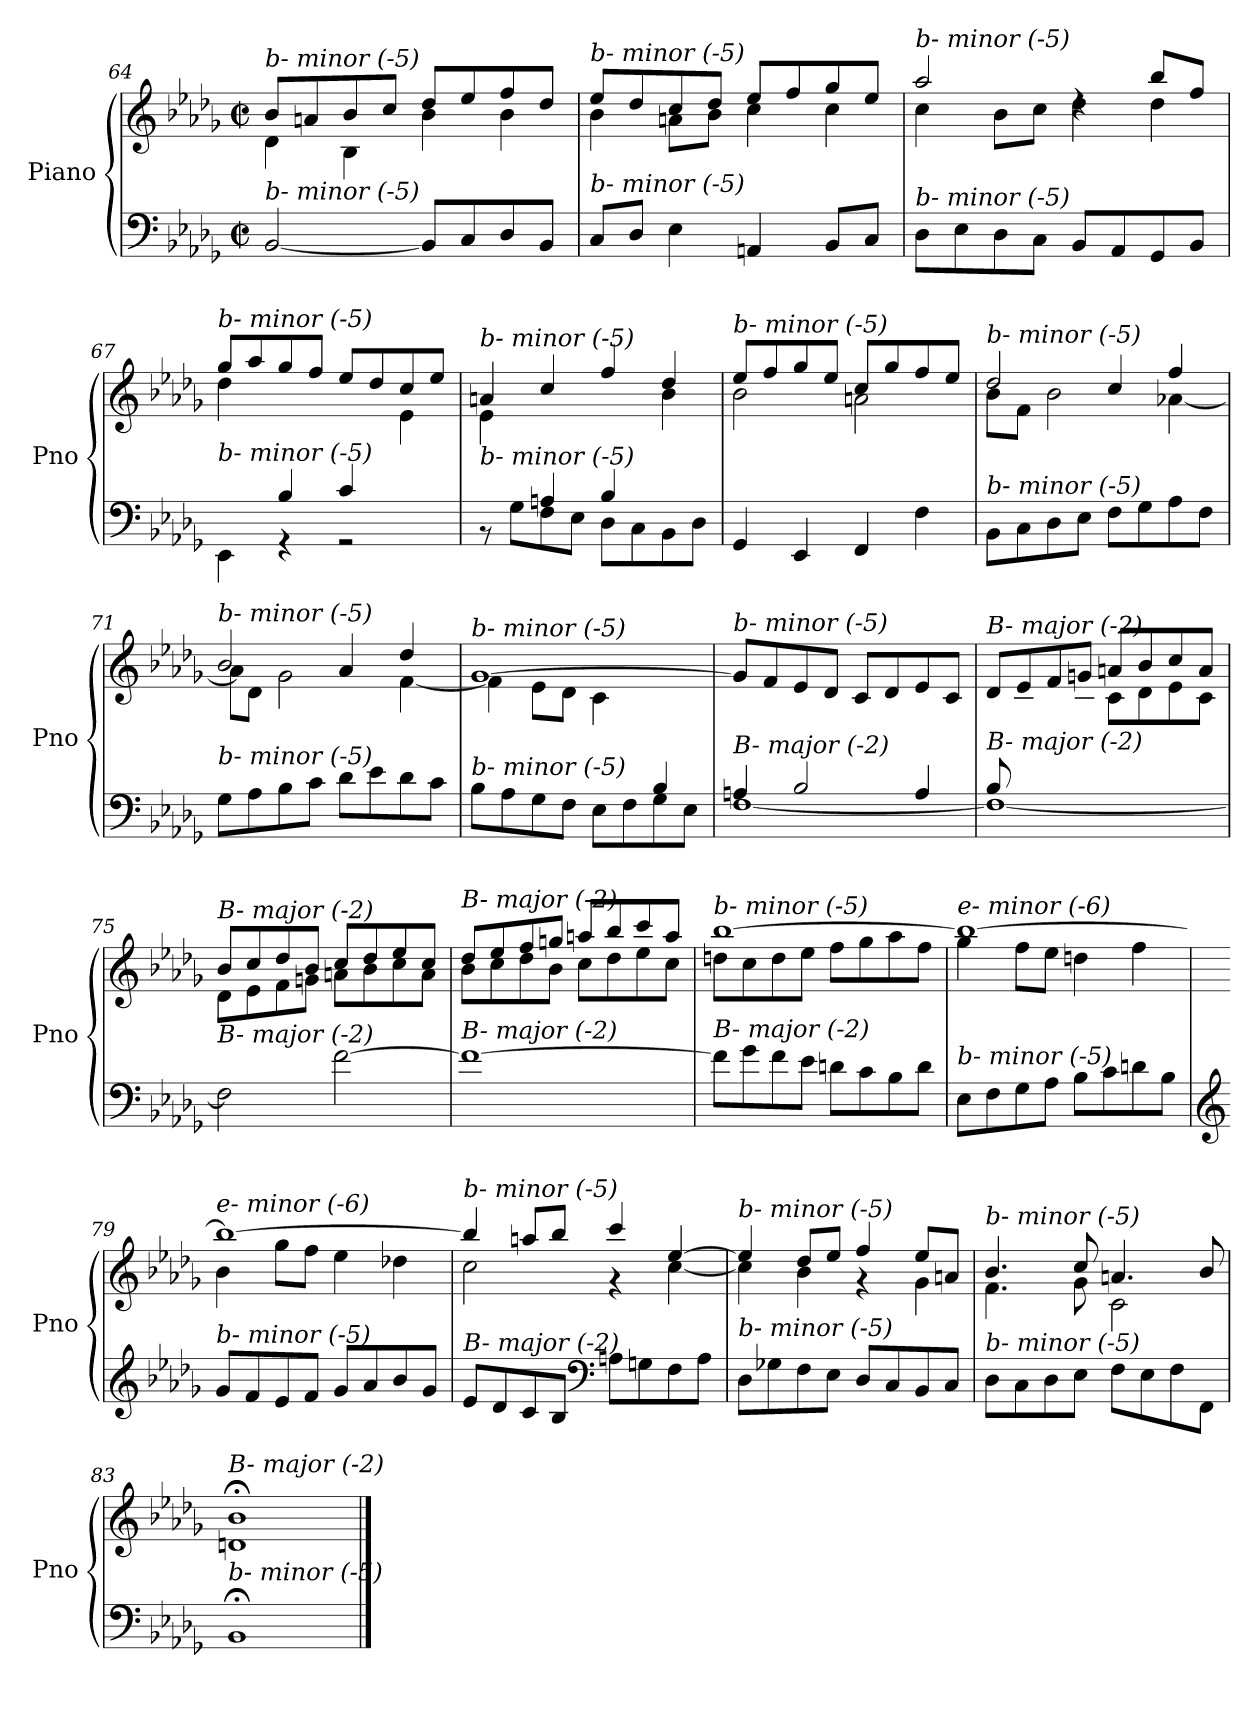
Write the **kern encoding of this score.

**kern	**kern
*part1	*part1
*staff2	*staff1
*I"Piano	*
*I'Pno	*
*clefF4	*clefG2
*k[b-e-a-d-g-]	*k[b-e-a-d-g-]
*M2/2	*M2/2
*met(c|)	*met(c|)
=64	=64
*	*^
!	!LO:TX:i:t=b- minor (-5)	!
!LO:TX:i:t=b- minor (-5)	!	!
[2BB-/	8b-/L	4d-\
.	8an/	.
.	8b-/	4B-\
.	8cc/J	.
8BB-/L]	8dd-/L	4b-\
8C/	8ee-/	.
8D-/	8ff/	4b-\
8BB-/J	8dd-/J	.
=65	=65	=65
!	!LO:TX:i:t=b- minor (-5)	!
!LO:TX:i:t=b- minor (-5)	!	!
8C/L	8ee-/L	4b-\
8D-/J	8dd-/	.
4E-\	8cc/	8an\L
.	8dd-/J	8b-\J
4AAn/	8ee-/L	4cc\
.	8ff/	.
8BB-/L	8gg-/	4cc\
8C/J	8ee-/J	.
!!LO:LB:g=z	!!
=66	=66	=66
!	!LO:TX:i:t=b- minor (-5)	!
!LO:TX:i:t=b- minor (-5)	!	!
8D-\L	2aa-/	4cc\
8E-\	.	.
8D-\	.	8b-\L
8C\J	.	8cc\J
8BB-/L	4rdd	4dd-\
8AA-/	.	.
8GG-/	8bb-/L	4dd-\
8BB-/J	8ff/J	.
=67	=67	=67
*^	*	*
!	!	!LO:TX:i:t=b- minor (-5)	!
!LO:TX:i:t=b- minor (-5)	!	!	!
4ryy	4EE-\	8gg-/L	4dd-\
.	.	8aa-/	.
4B-/	4rGG	8gg-/	2ryy
.	.	8ff/J	.
4c/	2rGG	8ee-/L	.
.	.	8dd-/	.
4ryy	.	8cc/	4e-\
.	.	8ee-/J	.
=68	=68	=68	=68
!	!	!LO:TX:i:t=b- minor (-5)	!
!LO:TX:i:t=b- minor (-5)	!	!	!
4ryy	8rBB	4an/	4e-\
.	8G-\L	.	.
4An/	8F\	4cc/	2ryy
.	8E-\J	.	.
4B-/	8D-\L	4ff/	.
.	8C\	.	.
4ryy	8BB-\	4dd-/	4b-\
.	8D-\J	.	.
=69	=69	=69	=69
!	!	!LO:TX:i:t=b- minor (-5)	!
!LO:TX:i:t=b- minor (-5)	!	!	!
*v	*v	*	*
4GG-/	8ee-/L	2b-\
.	8ff/	.
4EE-/	8gg-/	.
.	8ee-/J	.
4FF/	8cc/L	2an\
.	8gg-/	.
4F\	8ff/	.
.	8ee-/J	.
=70	=70	=70
!	!LO:TX:i:t=b- minor (-5)	!
!LO:TX:i:t=b- minor (-5)	!	!
8BB-\L	2dd-/	8b-\L
8C\	.	8f\J
8D-\	.	2b-\
8E-\J	.	.
8F\L	4cc/	.
8G-\	.	.
8A-\	4ff/	[4a-X\
8F\J	.	.
!!LO:LB:g=z	!!
=71	=71	=71
!	!LO:TX:i:t=b- minor (-5)	!
!LO:TX:i:t=b- minor (-5)	!	!
8G-\L	2b-/	8a-\L]
8A-\	.	8d-\J
8B-\	.	2g-\
8c\J	.	.
8d-\L	4a-/	.
8e-\	.	.
8d-\	4dd-/	[4f\
8c\J	.	.
=72	=72	=72
*^	*	*
!	!	!LO:TX:i:t=b- minor (-5)	!
!LO:TX:i:t=b- minor (-5)	!	!	!
2.ryy	8B-\L	[1g-	4f\]
.	8A-\	.	.
.	8G-\	.	8e-\L
.	8F\J	.	8d-\J
.	8E-\L	.	4c\
.	8F\	.	.
4B-/	8G-\	.	4ryy
.	8E-\J	.	.
*	*	*v	*v
=73	=73	=73
!	!	!LO:TX:i:t=b- minor (-5)
!LO:TX:i:t=B- major (-2)	!	!
4An/	[1F	8g-/L]
.	.	8f/
2B-/	.	8e-/
.	.	8d-/J
.	.	8c/L
.	.	8d-/
4A/	.	8e-/
.	.	8c/J
=74	=74	=74
*	*	*^
!	!	!LO:TX:i:t=B- major (-2)	!
!LO:TX:i:t=B- major (-2)	!	!	!
8B-/L	1F_	8d-/L	8ryy
2..ryy	.	8e-/	8c\
.	.	8f/	8d-\
.	.	8gn/J	8B-\J
.	.	8an/L	8c\L
.	.	8b-/	8d-\
.	.	8cc/	8e-\
.	.	8a/J	8c\J
*v	*v	*	*
=75	=75	=75
!	!LO:TX:i:t=B- major (-2)	!
!LO:TX:i:t=B- major (-2)	!	!
2F\]	8b-/L	8d-\L
.	8cc/	8e-\
.	8dd-/	8f\
.	8b-/J	8gn\J
[2f\	8cc/L	8an\L
.	8dd-/	8b-\
.	8ee-/	8cc\
.	8cc/J	8a\J
!!LO:LB:g=z	!!
=76	=76	=76
!	!LO:TX:i:t=B- major (-2)	!
!LO:TX:i:t=B- major (-2)	!	!
1f_	8dd-/L	8b-\L
.	8ee-/	8cc\
.	8ff/	8dd-\
.	8ggn/J	8b-\J
.	8aan/L	8cc\L
.	8bb-/	8dd-\
.	8ccc/	8ee-\
.	8aa/J	8cc\J
=77	=77	=77
!	!LO:TX:i:t=b- minor (-5)	!
!LO:TX:i:t=B- major (-2)	!	!
8f\L]	[1bb-	8ddn\L
8g-\	.	8cc\
8f\	.	8dd\
8e-\J	.	8ee-\J
8dn\L	.	8ff\L
8c\	.	8gg-\
8B-\	.	8aa-\
8d\J	.	8ff\J
=78	=78	=78
!	!LO:TX:i:t=e- minor (-6)	!
!LO:TX:i:t=b- minor (-5)	!	!
8E-\L	1bb-_	4gg-\
8F\	.	.
8G-\	.	8ff\L
8A-\J	.	8ee-\J
8B-\L	.	4ddn\
8c\	.	.
8dn\	.	4ff\
8B-\J	.	.
=79	=79	=79
*clefG2	*	*
!	!LO:TX:i:t=e- minor (-6)	!
!LO:TX:i:t=b- minor (-5)	!	!
8g-/L	1bb-_	4b-\
8f/	.	.
8e-/	.	8gg-\L
8f/J	.	8ff\J
8g-/L	.	4ee-\
8a-/	.	.
8b-/	.	4dd-X\
8g-/J	.	.
!!LO:LB:g=z	!!
=80	=80	=80
!	!LO:TX:i:t=b- minor (-5)	!
!LO:TX:i:t=B- major (-2)	!	!
8e-/L	4bb-/]	2cc\
8d-/	.	.
8c/	8aan/L	.
8B-/J	8bb-/J	.
*clefF4	*	*
8An\L	4ccc/	4r
8Gn\	.	.
8F\	[4ee-/	[4cc\
8A\J	.	.
=81	=81	=81
!	!LO:TX:i:t=b- minor (-5)	!
!LO:TX:i:t=b- minor (-5)	!	!
8D-\L	4ee-/]	4cc\]
8G-X\	.	.
8F\	8dd-/L	4b-\
8E-\J	8ee-/J	.
8D-/L	4ff/	4r
8C/	.	.
8BB-/	8ee-/L	4g-\
8C/J	8an/J	.
=82	=82	=82
!	!LO:TX:i:t=b- minor (-5)	!
!LO:TX:i:t=b- minor (-5)	!	!
8D-\L	4.b-/	4.f\
8C\	.	.
8D-\	.	.
8E-\J	8cc/	8g-\
8F\L	4.an/	2c\
8E-\	.	.
8F\	.	.
8FF\J	8b-/	.
*	*v	*v
=83	=83
!	!LO:TX:i:t=B- major (-2)
!LO:TX:i:t=b- minor (-5)	!
1BB-;	1dn;< 1b-;<
==	==
*-	*-
